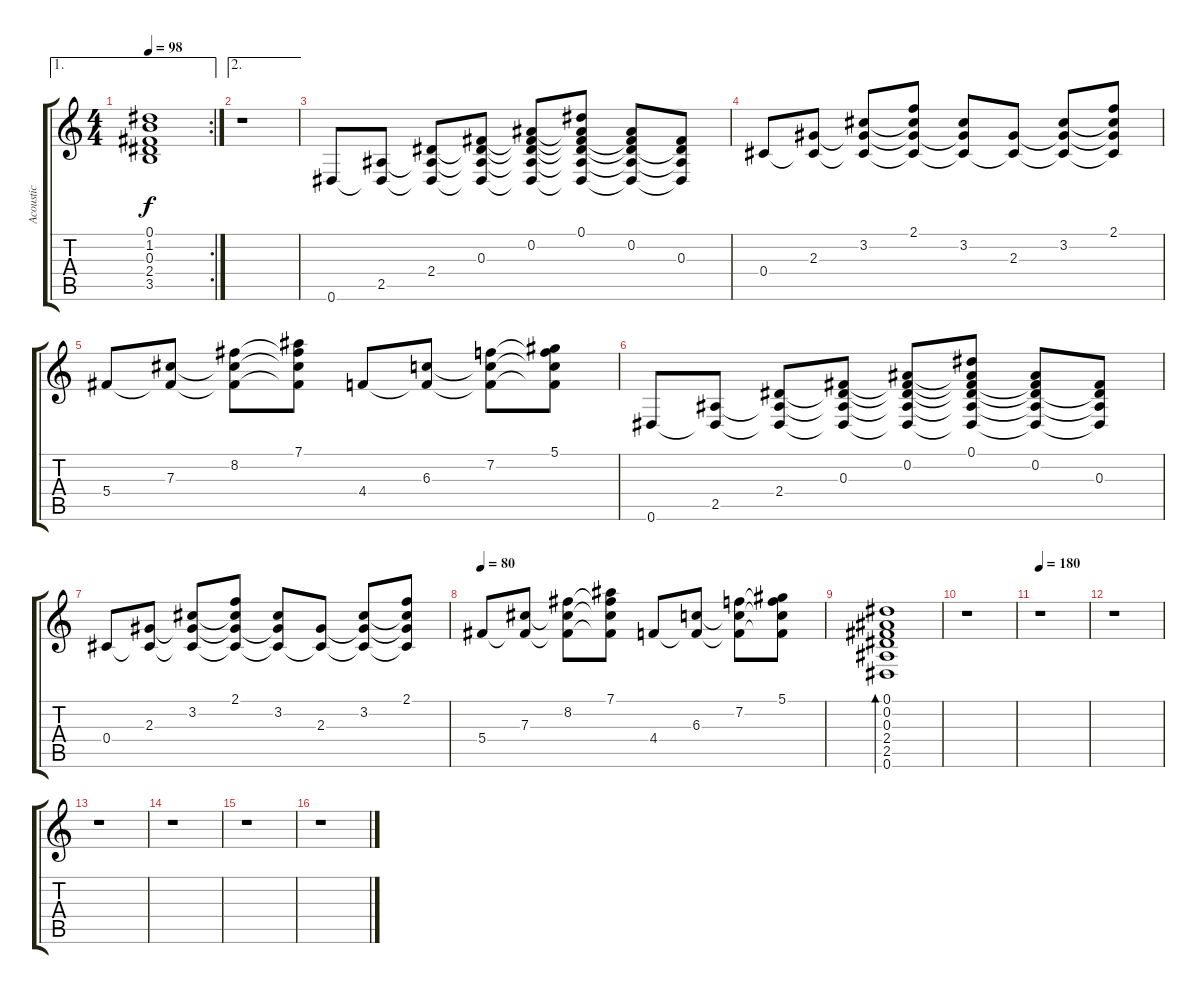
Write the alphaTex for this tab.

\track ("Acoustic" "Acoustic") {instrument acousticguitarsteel}
\staff {score tabs}
\tuning (Eb4 Bb3 Gb3 Db3 Ab2 Eb2) {hide}
\ae 1
\rc 2
\ts (4 4)
\tempo 98
\clef g2
\ks c
(0.1{t} 1.2{t} 0.3{t} 2.4{t} 3.5{t}).1{dy f} |
\ae 2
r.1 |
0.6.8 (2.5 0.6{t}).8 (2.4 2.5{t} 0.6{t}).8 (0.3 2.4{t} 2.5{t} 0.6{t}).8 (0.2 0.3{t} 2.4{t} 2.5{t} 0.6{t}).8 (0.1 0.2{t} 0.3{t} 2.4{t} 2.5{t} 0.6{t}).8 (0.2 0.3{t} 2.4{t} 2.5{t} 0.6{t}).8 (0.3 2.4{t} 2.5{t} 0.6{t}).8 |
0.4.8 (2.3 0.4{t}).8 (3.2 2.3{t} 0.4{t}).8 (2.1 3.2{t} 2.3{t} 0.4{t}).8 (3.2 2.3{t} 0.4{t}).8 (2.3 0.4{t}).8 (3.2 2.3{t} 0.4{t}).8 (2.1 3.2{t} 2.3{t} 0.4{t}).8 |
5.4.8 (7.3 5.4{t}).8 (8.2 7.3{t} 5.4{t}).8 (7.1 8.2{t} 7.3{t} 5.4{t}).8 4.4.8 (6.3 4.4{t}).8 (7.2 6.3{t} 4.4{t}).8 (5.1 7.2{t} 6.3{t} 4.4{t}).8 |
0.6.8 (2.5 0.6{t}).8 (2.4 2.5{t} 0.6{t}).8 (0.3 2.4{t} 2.5{t} 0.6{t}).8 (0.2 0.3{t} 2.4{t} 2.5{t} 0.6{t}).8 (0.1 0.2{t} 0.3{t} 2.4{t} 2.5{t} 0.6{t}).8 (0.2 0.3{t} 2.4{t} 2.5{t} 0.6{t}).8 (0.3 2.4{t} 2.5{t} 0.6{t}).8 |
0.4.8 (2.3 0.4{t}).8 (3.2 2.3{t} 0.4{t}).8 (2.1 3.2{t} 2.3{t} 0.4{t}).8 (3.2 2.3{t} 0.4{t}).8 (2.3 0.4{t}).8 (3.2 2.3{t} 0.4{t}).8 (2.1 3.2{t} 2.3{t} 0.4{t}).8 |
\tempo 80
5.4.8 (7.3 5.4{t}).8 (8.2 7.3{t} 5.4{t}).8 (7.1 8.2{t} 7.3{t} 5.4{t}).8 4.4.8 (6.3 4.4{t}).8 (7.2 6.3{t} 4.4{t}).8 (5.1 7.2{t} 6.3{t} 4.4{t}).8 |
(0.1 0.2 0.3 2.4 2.5 0.6).1{bd 60} |
r.1 |
\tempo 180
r.1 |
r.1 |
r.1 |
r.1 |
r.1 |
r.1
